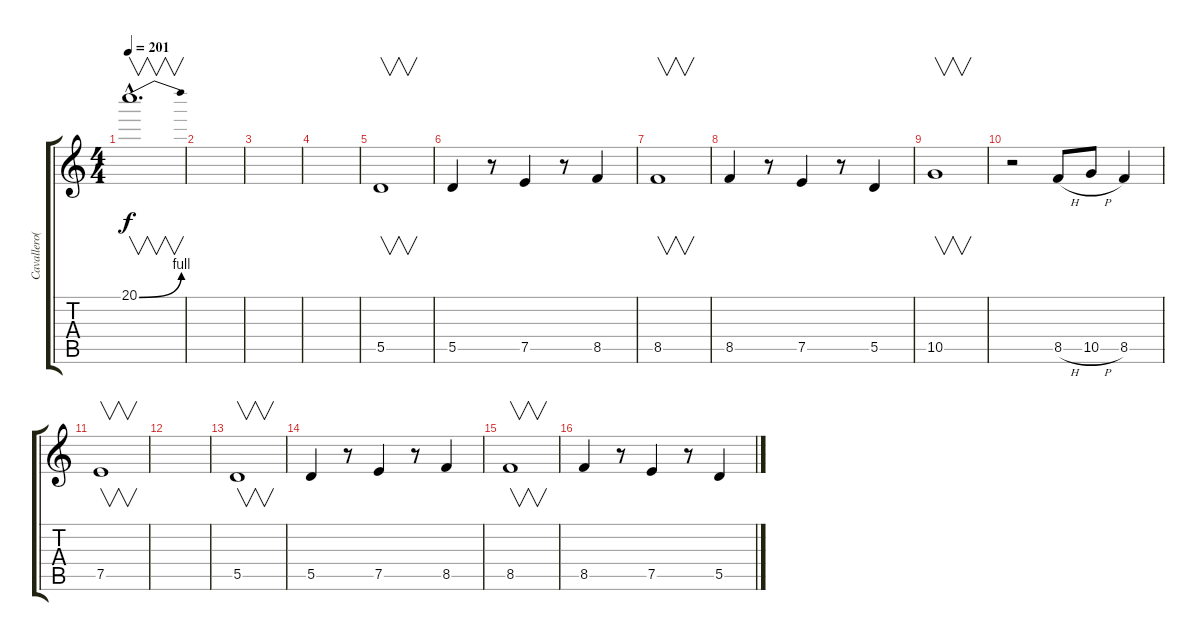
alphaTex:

\track ("Cavallero(Dist.)" "Cavallero(") {instrument distortionguitar}
\staff {score tabs}
\tuning (E4 B3 G3 D3 A2 E2) {hide}
\ts (4 4)
\tempo 201
\clef g2
\ks c
20.1{be (bend 0 0 60 4) hac}.1{v d dy f} |
|
|
|
5.5.1{v} |
5.5.4 r.8 7.5.4 r.8 8.5.4 |
8.5.1{v} |
8.5.4 r.8 7.5.4 r.8 5.5.4 |
10.5.1{v} |
r.2 8.5{h}.8 10.5{h}.8 8.5.4 |
7.5.1{v} |
|
5.5.1{v} |
5.5.4 r.8 7.5.4 r.8 8.5.4 |
8.5.1{v} |
8.5.4 r.8 7.5.4 r.8 5.5.4
